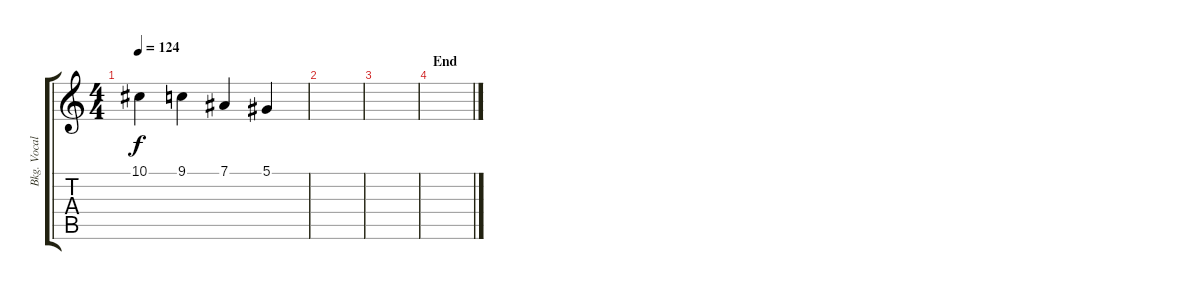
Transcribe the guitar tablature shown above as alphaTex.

\track ("Bkg. Vocal" "Bkg. Vocal") {instrument choiraahs}
\staff {score tabs}
\tuning (Eb4 Bb3 Gb3 Db3 Ab2 Eb2) {hide}
\ts (4 4)
\tempo 124
\clef g2
\ks c
10.1.4{dy f} 9.1.4 7.1.4 5.1.4 |
|
|
\section ("" "End")
